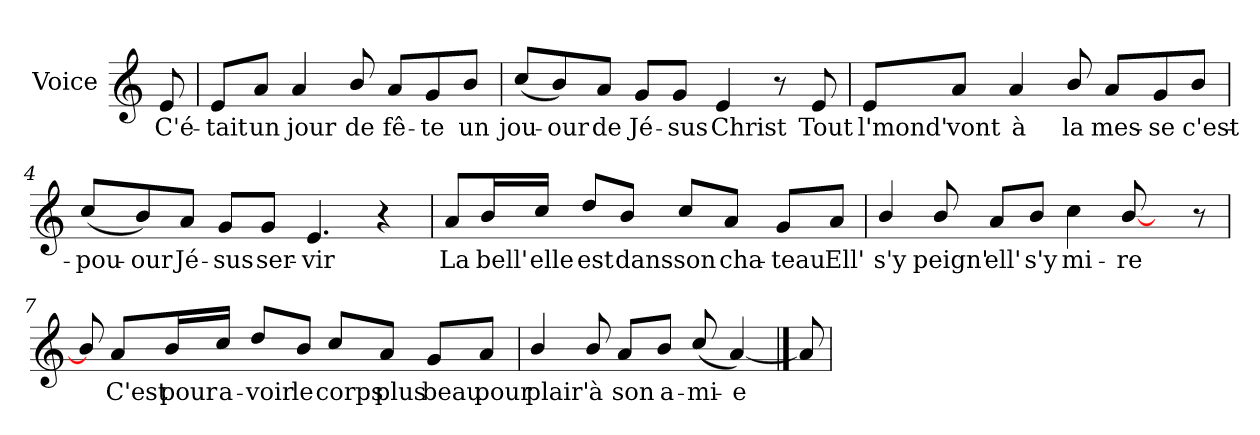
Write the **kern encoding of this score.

**kern	**text
*part1	*part1
*staff1	*staff1
*I"Voice	*
*I'V	*
*clefG2	*
*k[]	*
*C:	*
=	=
8e/	C'é-
=1	=1
8e/L	-tait
8a/J	un
4a/	jour
8b/	de
8a/L	fê-
8g/	-te
8b/J	un
=2	=2
(<8cc/L	jou-
8b/)	-our
8a/J	de
8g/L	Jé-
8g/J	-sus
4e/	Christ
8r	.
8e/	Tout
!!LO:LB:g=z
=3	=3
8e/L	l'mond'
8a/J	vont
4a/	à
8b/	la
8a/L	mes-
8g/	-se
8b/J	c'est-
=4	=4
(<8cc/L	-pou-
8b/)	-our
8a/J	Jé-
8g/L	-sus
8g/J	ser-
4.e/	-vir
4r	.
!!LO:LB:g=z
=5	=5
8a/L	La
16b/L	bell'
16cc/JJ	elle
8dd/L	est
8b/J	dans
8cc/L	son
8a/J	cha-
8g/L	-teau
8a/J	Ell'
=6	=6
4b/	s'y
8b/	peign'
8a/L	ell'
8b/J	s'y
4cc\	mi-
[8b/	-re
8ryy	.
8r	.
!!LO:LB:g=z
=7	=7
8b/]	.
8a/L	C'est
16b/L	pour
16cc/JJ	a-
8dd/L	-voir
8b/J	le
8cc/L	corps
8a/J	plus
8g/L	beau
8a/J	pour
=8	=8
4b/	plair'
8b/	à
8a/L	son
8b/J	a-
(<8cc/	-mi-
[4a/)	-e
==9	==9
8a/]	.
=	=
*-	*-
